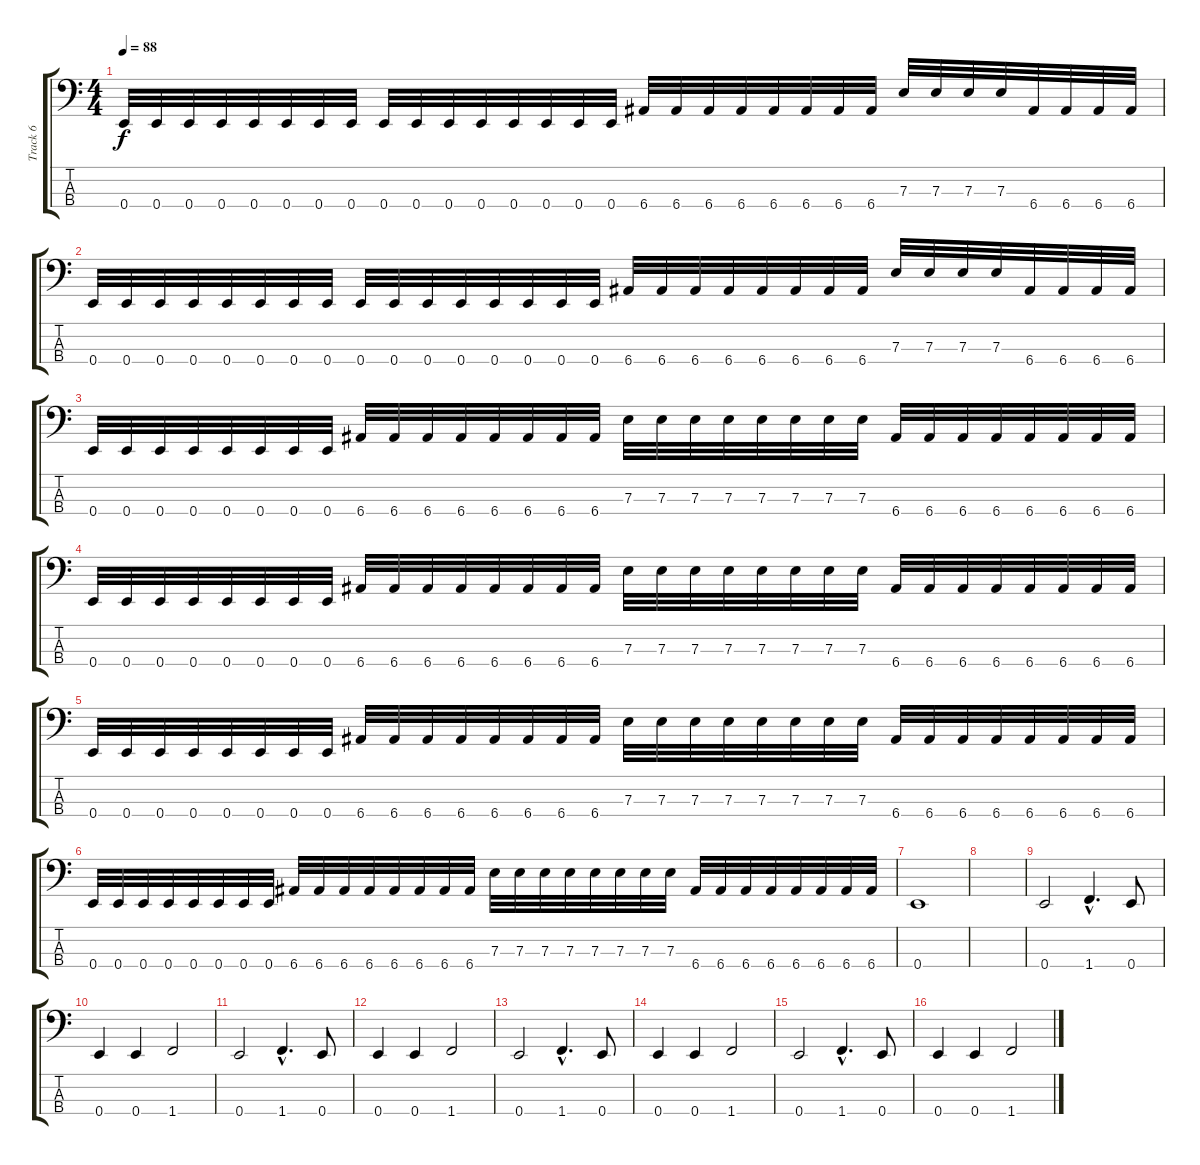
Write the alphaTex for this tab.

\track ("Track 6" "Track 6") {instrument slapbass2}
\staff {score tabs}
\tuning (G2 D2 A1 E1) {hide}
\ts (4 4)
\tempo 88
\clef f4
\ks c
0.4.32{dy f} 0.4.32 0.4.32 0.4.32 0.4.32 0.4.32 0.4.32 0.4.32 0.4.32 0.4.32 0.4.32 0.4.32 0.4.32 0.4.32 0.4.32 0.4.32 6.4.32 6.4.32 6.4.32 6.4.32 6.4.32 6.4.32 6.4.32 6.4.32 7.3.32 7.3.32 7.3.32 7.3.32 6.4.32 6.4.32 6.4.32 6.4.32 |
0.4.32 0.4.32 0.4.32 0.4.32 0.4.32 0.4.32 0.4.32 0.4.32 0.4.32 0.4.32 0.4.32 0.4.32 0.4.32 0.4.32 0.4.32 0.4.32 6.4.32 6.4.32 6.4.32 6.4.32 6.4.32 6.4.32 6.4.32 6.4.32 7.3.32 7.3.32 7.3.32 7.3.32 6.4.32 6.4.32 6.4.32 6.4.32 |
0.4.32 0.4.32 0.4.32 0.4.32 0.4.32 0.4.32 0.4.32 0.4.32 6.4.32 6.4.32 6.4.32 6.4.32 6.4.32 6.4.32 6.4.32 6.4.32 7.3.32 7.3.32 7.3.32 7.3.32 7.3.32 7.3.32 7.3.32 7.3.32 6.4.32 6.4.32 6.4.32 6.4.32 6.4.32 6.4.32 6.4.32 6.4.32 |
0.4.32 0.4.32 0.4.32 0.4.32 0.4.32 0.4.32 0.4.32 0.4.32 6.4.32 6.4.32 6.4.32 6.4.32 6.4.32 6.4.32 6.4.32 6.4.32 7.3.32 7.3.32 7.3.32 7.3.32 7.3.32 7.3.32 7.3.32 7.3.32 6.4.32 6.4.32 6.4.32 6.4.32 6.4.32 6.4.32 6.4.32 6.4.32 |
0.4.32 0.4.32 0.4.32 0.4.32 0.4.32 0.4.32 0.4.32 0.4.32 6.4.32 6.4.32 6.4.32 6.4.32 6.4.32 6.4.32 6.4.32 6.4.32 7.3.32 7.3.32 7.3.32 7.3.32 7.3.32 7.3.32 7.3.32 7.3.32 6.4.32 6.4.32 6.4.32 6.4.32 6.4.32 6.4.32 6.4.32 6.4.32 |
0.4.32 0.4.32 0.4.32 0.4.32 0.4.32 0.4.32 0.4.32 0.4.32 6.4.32 6.4.32 6.4.32 6.4.32 6.4.32 6.4.32 6.4.32 6.4.32 7.3.32 7.3.32 7.3.32 7.3.32 7.3.32 7.3.32 7.3.32 7.3.32 6.4.32 6.4.32 6.4.32 6.4.32 6.4.32 6.4.32 6.4.32 6.4.32 |
0.4.1 |
|
0.4.2 1.4{hac}.4{d} 0.4.8 |
0.4.4 0.4.4 1.4.2 |
0.4.2 1.4{hac}.4{d} 0.4.8 |
0.4.4 0.4.4 1.4.2 |
0.4.2 1.4{hac}.4{d} 0.4.8 |
0.4.4 0.4.4 1.4.2 |
0.4.2 1.4{hac}.4{d} 0.4.8 |
0.4.4 0.4.4 1.4.2
